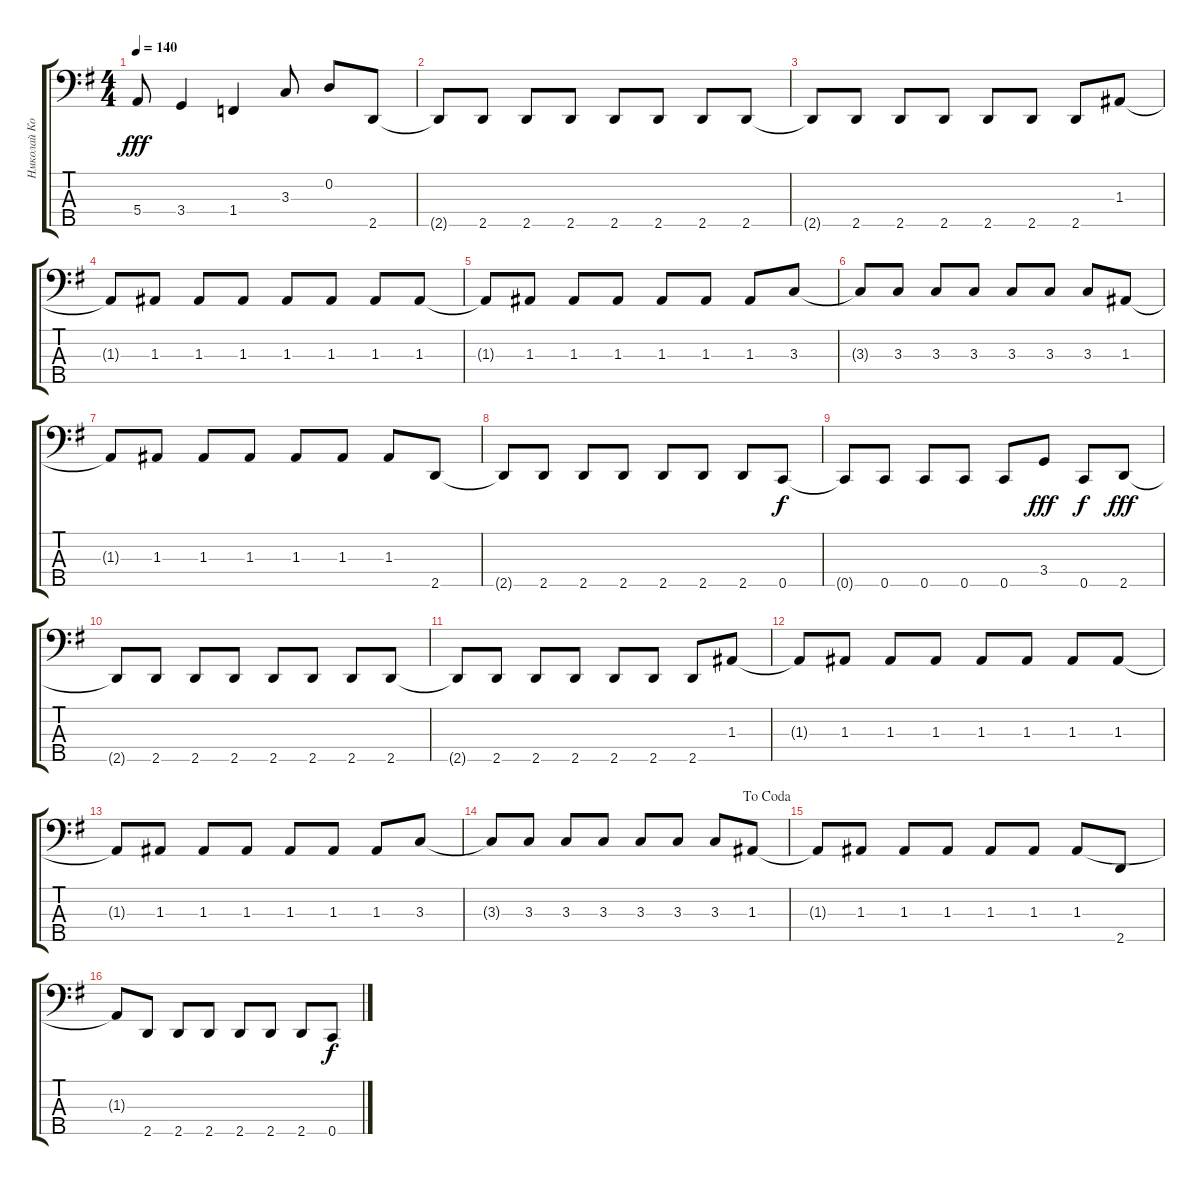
\track ("Нмколай Коршунов" "Нмколай Ко") {instrument electricbasspick}
\staff {score tabs}
\tuning (G2 D2 A1 E1 C1) {hide}
\ts (4 4)
\tempo 140
\clef f4
\ks g
5.4{t}.8{dy fff} 3.4.4 1.4.4 3.3.8 0.2.8 2.5.8 |
2.5{t}.8 2.5.8 2.5.8 2.5.8 2.5.8 2.5.8 2.5.8 2.5.8 |
2.5{t}.8 2.5.8 2.5.8 2.5.8 2.5.8 2.5.8 2.5.8 1.3.8 |
1.3{t}.8 1.3.8 1.3.8 1.3.8 1.3.8 1.3.8 1.3.8 1.3.8 |
1.3{t}.8 1.3.8 1.3.8 1.3.8 1.3.8 1.3.8 1.3.8 3.3.8 |
3.3{t}.8 3.3.8 3.3.8 3.3.8 3.3.8 3.3.8 3.3.8 1.3.8 |
1.3{t}.8 1.3.8 1.3.8 1.3.8 1.3.8 1.3.8 1.3.8 2.5.8 |
2.5{t}.8 2.5.8 2.5.8 2.5.8 2.5.8 2.5.8 2.5.8 0.5.8{dy f} |
0.5{t}.8 0.5.8 0.5.8 0.5.8 0.5.8 3.4.8{dy fff} 0.5.8{dy f} 2.5.8{dy fff} |
2.5{t}.8 2.5.8 2.5.8 2.5.8 2.5.8 2.5.8 2.5.8 2.5.8 |
2.5{t}.8 2.5.8 2.5.8 2.5.8 2.5.8 2.5.8 2.5.8 1.3.8 |
1.3{t}.8 1.3.8 1.3.8 1.3.8 1.3.8 1.3.8 1.3.8 1.3.8 |
1.3{t}.8 1.3.8 1.3.8 1.3.8 1.3.8 1.3.8 1.3.8 3.3.8 |
\jump dacoda
3.3{t}.8 3.3.8 3.3.8 3.3.8 3.3.8 3.3.8 3.3.8 1.3.8 |
1.3{t}.8 1.3.8 1.3.8 1.3.8 1.3.8 1.3.8 1.3.8 2.5.8 |
1.3{t}.8 2.5.8 2.5.8 2.5.8 2.5.8 2.5.8 2.5.8 0.5.8{dy f}
